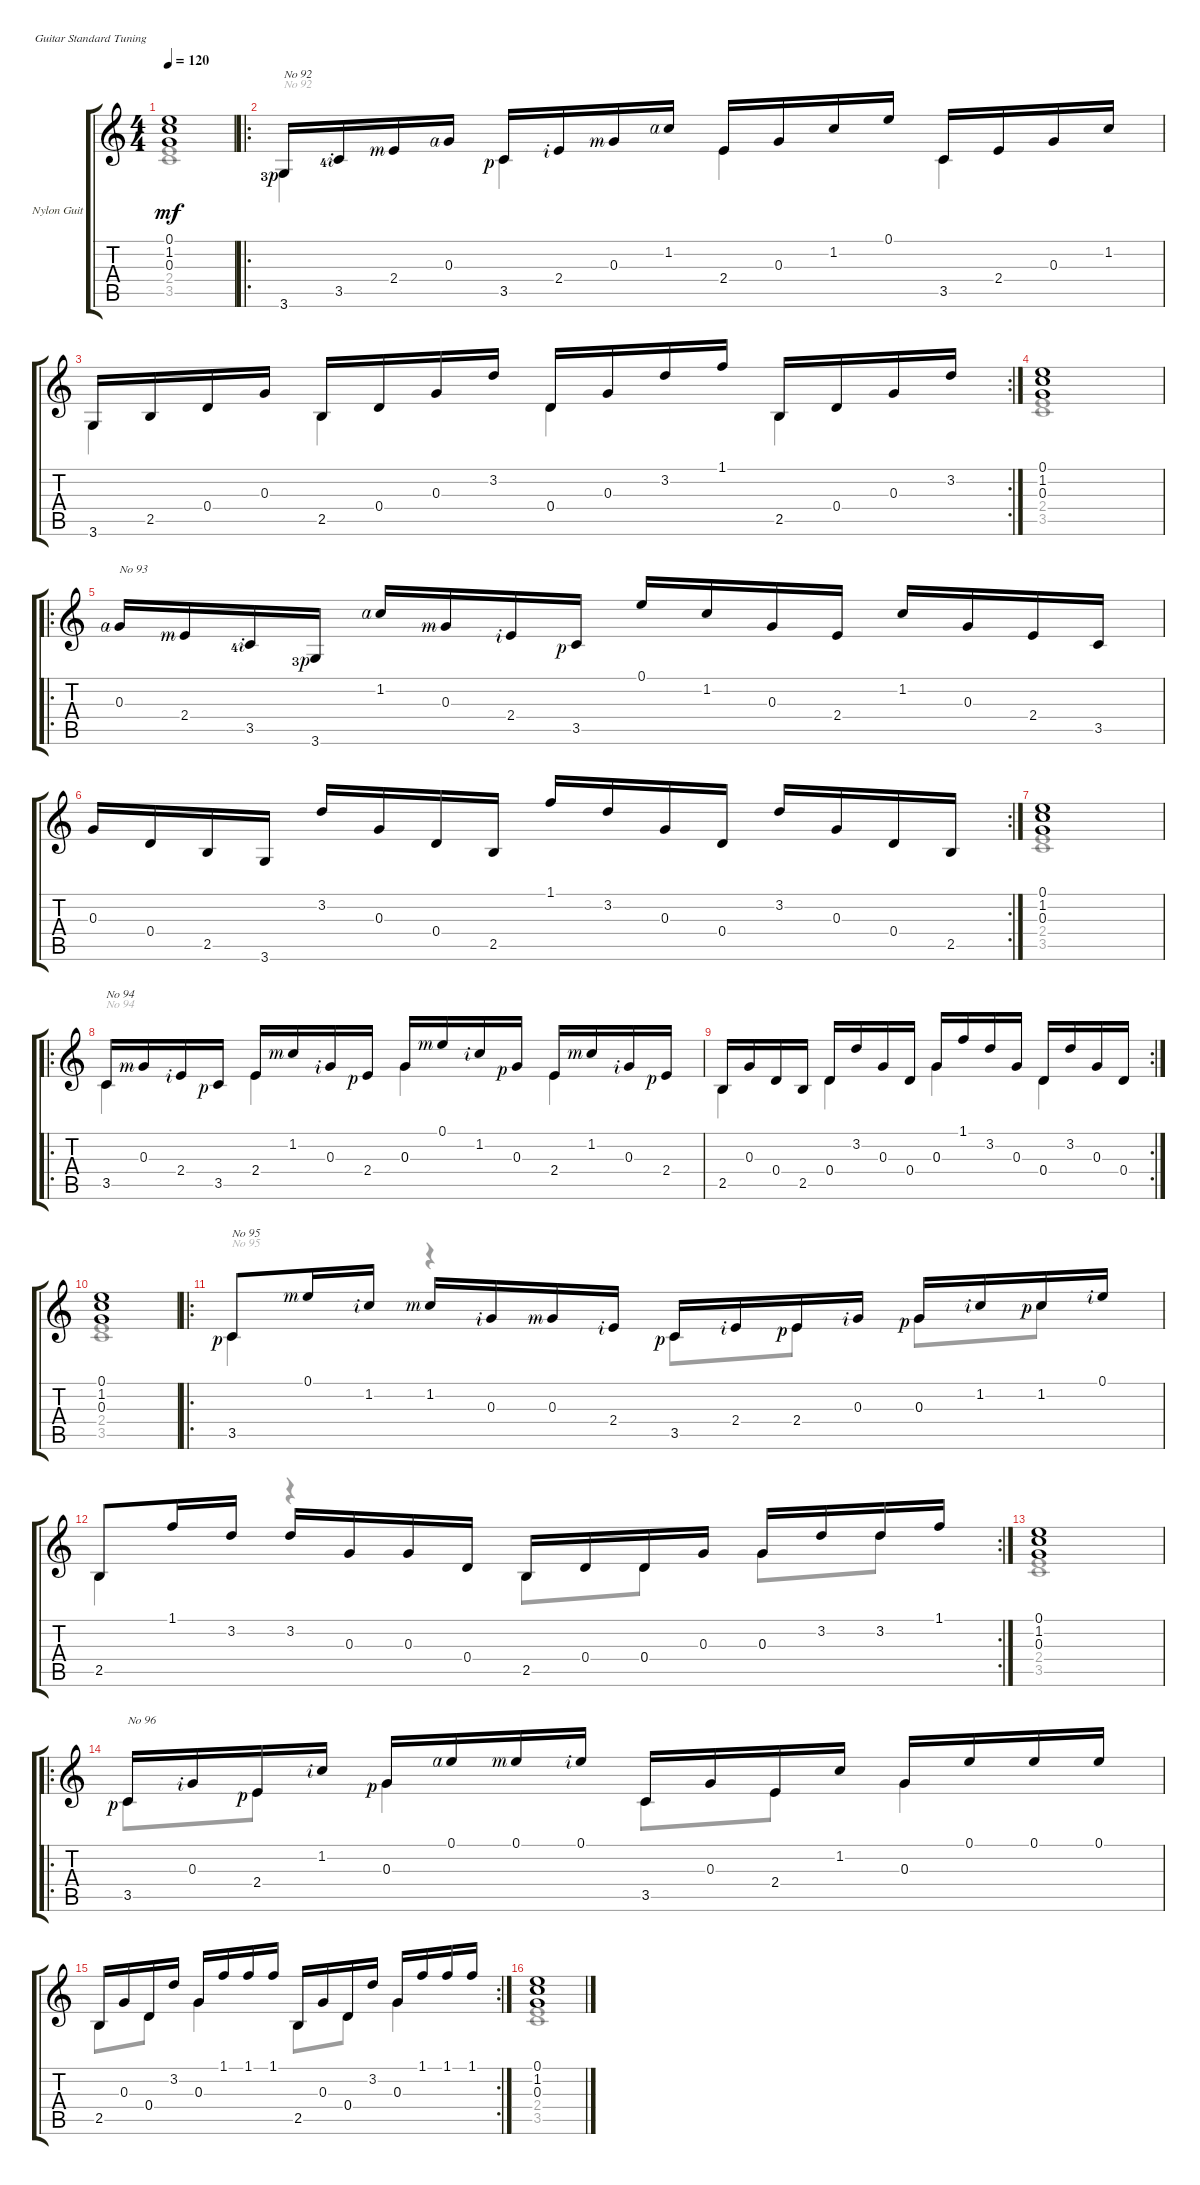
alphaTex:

\defaultSystemsLayout 4
\bracketExtendMode groupsimilarinstruments
\firstSystemTrackNameOrientation horizontal
\otherSystemsTrackNameOrientation horizontal
\track ("Nylon Guitar" "Nylon Guit") {instrument acousticguitarsteel}
\staff {score tabs}
\tuning (E4 B3 G3 D3 A2 E2)
\voice
\ts (4 4)
\tempo 120
\clef g2
\scale
0.0992806
\ks c
(0.1 1.2 0.3).1{dy mf} |
\ro
\scale
0.583933 3.6{lf 4 rf 1}.16{txt "No 92"} 3.5{lf 5 rf 2}.16 2.4{rf 3}.16 0.3{rf 4}.16 3.5{rf 1}.16 2.4{rf 2}.16 0.3{rf 3}.16 1.2{rf 4}.16 2.4.16 0.3.16 1.2.16 0.1.16 3.5.16 2.4.16 0.3.16 1.2.16 |
\rc 2
\scale
0.333333 3.6.16 2.5.16 0.4.16 0.3.16 2.5.16 0.4.16 0.3.16 3.2.16 0.4.16 0.3.16 3.2.16 1.1.16 2.5.16 0.4.16 0.3.16 3.2.16 |
\scale
0.0827338 (0.1 1.2 0.3).1 |
\ro
\scale
0.583226 0.3{rf 4}.16{txt "No 93"} 2.4{rf 3}.16 3.5{lf 5 rf 2}.16 3.6{lf 4 rf 1}.16 1.2{rf 4}.16 0.3{rf 3}.16 2.4{rf 2}.16 3.5{rf 1}.16 0.1.16 1.2.16 0.3.16 2.4.16 1.2.16 0.3.16 2.4.16 3.5.16 |
\rc 2
\scale
0.327742 0.3.16 0.4.16 2.5.16 3.6.16 3.2.16 0.3.16 0.4.16 2.5.16 1.1.16 3.2.16 0.3.16 0.4.16 3.2.16 0.3.16 0.4.16 2.5.16 |
\scale
0.0890323 (0.1 1.2 0.3).1 |
\ro
\scale
0.500719 3.5.16{txt "No 94"} 0.3{rf 3}.16 2.4{rf 2}.16 3.5{rf 1}.16 2.4.16 1.2{rf 3}.16 0.3{rf 2}.16 2.4{rf 1}.16 0.3.16 0.1{rf 3}.16 1.2{rf 2}.16 0.3{rf 1}.16 2.4.16 1.2{rf 3}.16 0.3{rf 2}.16 2.4{rf 1}.16 |
\rc 2
\scale
0.4 2.5.16 0.3.16 0.4.16 2.5.16 0.4.16 3.2.16 0.3.16 0.4.16 0.3.16 1.1.16 3.2.16 0.3.16 0.4.16 3.2.16 0.3.16 0.4.16 |
\scale
0.0992806 (0.1 1.2 0.3).1 |
\ro
\scale
0.509887 3.5{rf 1}.8{txt "No 95"} 0.1{rf 3}.16 1.2{rf 2}.16 1.2{rf 3}.16 0.3{rf 2}.16 0.3{rf 3}.16 2.4{rf 2}.16 3.5{rf 1}.16 2.4{rf 2}.16 2.4{rf 1}.16 0.3{rf 2}.16 0.3{rf 1}.16 1.2{rf 2}.16 1.2{rf 1}.16 0.1{rf 2}.16 |
\rc 2
\scale
0.392655 2.5.8 1.1.16 3.2.16 3.2.16 0.3.16 0.3.16 0.4.16 2.5.16 0.4.16 0.4.16 0.3.16 0.3.16 3.2.16 3.2.16 1.1.16 |
\scale
0.0974576 (0.1 1.2 0.3).1 |
\ro
\scale
0.509887 3.5{rf 1}.16{txt "No 96"} 0.3{rf 2}.16 2.4{rf 1}.16 1.2{rf 2}.16 0.3{rf 1}.16 0.1{rf 4}.16 0.1{rf 3}.16 0.1{rf 2}.16 3.5.16 0.3.16 2.4.16 1.2.16 0.3.16 0.1.16 0.1.16 0.1.16 |
\rc 2
\scale
0.392655 2.5.16 0.3.16 0.4.16 3.2.16 0.3.16 1.1.16 1.1.16 1.1.16 2.5.16 0.3.16 0.4.16 3.2.16 0.3.16 1.1.16 1.1.16 1.1.16 |
\scale
0.0974576 (0.1 1.2 0.3).1
\voice
\clef g2
\ottava regular
\simile none
\scale
0.0992806
\ks c
(2.4 3.5).1{dy mf} |
\scale
0.583933 3.6{lf 4 rf 1}.4{txt "No 92"} 3.5{rf 1}.4 2.4.4 3.5.4 |
\scale
0.333333 3.6.4 2.5.4 0.4.4 2.5.4 |
\scale
0.0827338 (2.4 3.5).1 |
\scale
0.583226 |
\scale
0.327742 |
\scale
0.0890323 (2.4 3.5).1 |
\scale
0.500719 3.5.4{txt "No 94"} 2.4.4 0.3.4 2.4.4 |
\scale
0.4 2.5.4 0.4.4 0.3.4 0.4.4 |
\scale
0.0992806 (2.4 3.5).1 |
\scale
0.509887 3.5{rf 1}.4{txt "No 95"} r.4 3.5{rf 1}.8 2.4{rf 1}.8 0.3{rf 1}.8 1.2{rf 1}.8 |
\scale
0.392655 2.5.4 r.4 2.5.8 0.4.8 0.3.8 3.2.8 |
\scale
0.0974576 (2.4 3.5).1 |
\scale
0.509887 3.5{rf 1}.8 2.4{rf 1}.8 0.3{rf 1}.4 3.5.8 2.4.8 0.3.4 |
\scale
0.392655 2.5.8 0.4.8 0.3.4 2.5.8 0.4.8 0.3.4 |
\scale
0.0974576 (2.4 3.5).1
